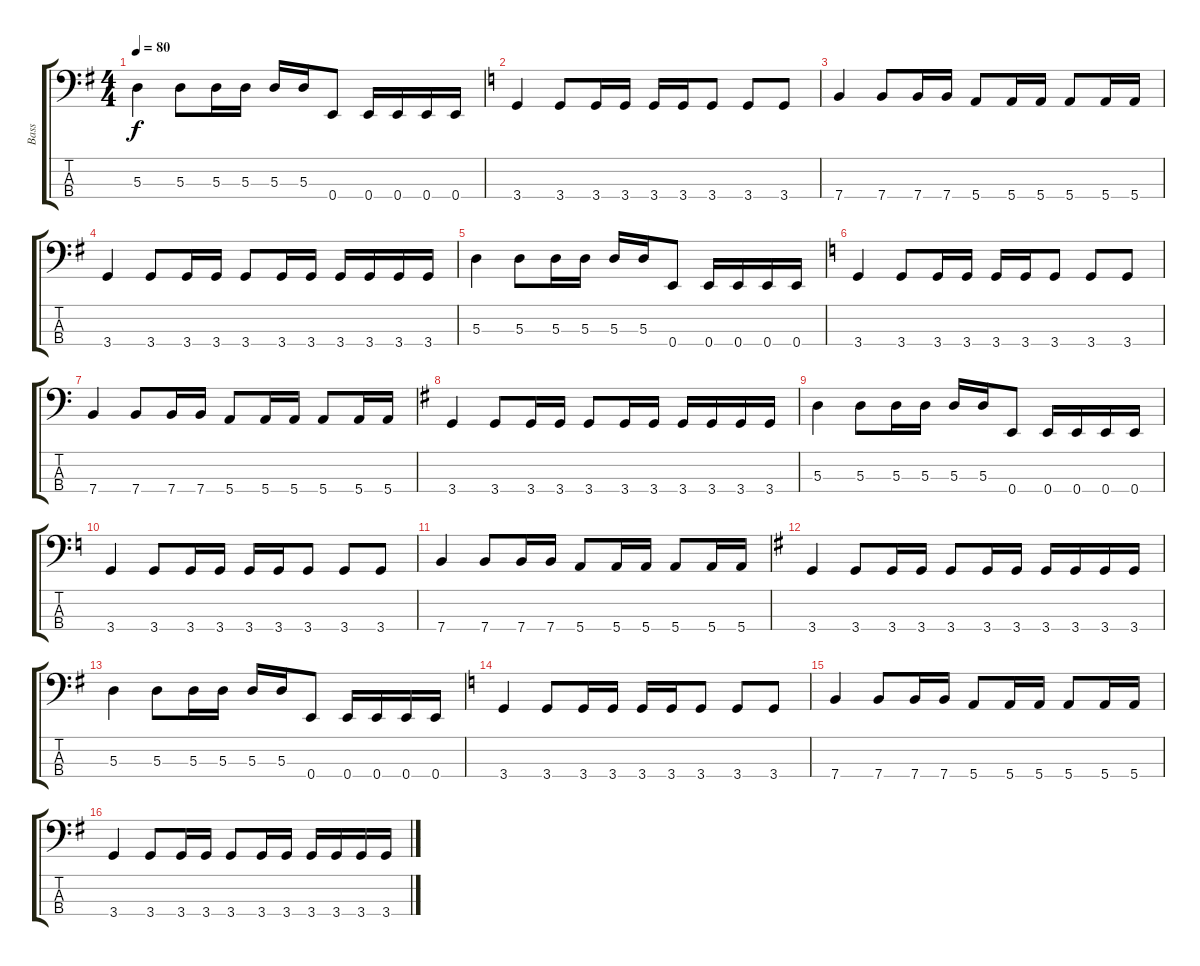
\track ("Bass" "Bass") {instrument electricbasspick}
\staff {score tabs}
\tuning (G2 D2 A1 E1) {hide}
\ts (4 4)
\tempo 80
\clef f4
\ks eminor
5.3.4{dy f} 5.3.8 5.3.16 5.3.16 5.3.16 5.3.16 0.4.8 0.4.16 0.4.16 0.4.16 0.4.16 |
\ks c
3.4.4 3.4.8 3.4.16 3.4.16 3.4.16 3.4.16 3.4.8 3.4.8 3.4.8 |
7.4.4 7.4.8 7.4.16 7.4.16 5.4.8 5.4.16 5.4.16 5.4.8 5.4.16 5.4.16 |
\ks eminor
3.4.4 3.4.8 3.4.16 3.4.16 3.4.8 3.4.16 3.4.16 3.4.16 3.4.16 3.4.16 3.4.16 |
5.3.4 5.3.8 5.3.16 5.3.16 5.3.16 5.3.16 0.4.8 0.4.16 0.4.16 0.4.16 0.4.16 |
\ks c
3.4.4 3.4.8 3.4.16 3.4.16 3.4.16 3.4.16 3.4.8 3.4.8 3.4.8 |
7.4.4 7.4.8 7.4.16 7.4.16 5.4.8 5.4.16 5.4.16 5.4.8 5.4.16 5.4.16 |
\ks eminor
3.4.4 3.4.8 3.4.16 3.4.16 3.4.8 3.4.16 3.4.16 3.4.16 3.4.16 3.4.16 3.4.16 |
5.3.4 5.3.8 5.3.16 5.3.16 5.3.16 5.3.16 0.4.8 0.4.16 0.4.16 0.4.16 0.4.16 |
\ks c
3.4.4 3.4.8 3.4.16 3.4.16 3.4.16 3.4.16 3.4.8 3.4.8 3.4.8 |
7.4.4 7.4.8 7.4.16 7.4.16 5.4.8 5.4.16 5.4.16 5.4.8 5.4.16 5.4.16 |
\ks eminor
3.4.4 3.4.8 3.4.16 3.4.16 3.4.8 3.4.16 3.4.16 3.4.16 3.4.16 3.4.16 3.4.16 |
5.3.4 5.3.8 5.3.16 5.3.16 5.3.16 5.3.16 0.4.8 0.4.16 0.4.16 0.4.16 0.4.16 |
\ks c
3.4.4 3.4.8 3.4.16 3.4.16 3.4.16 3.4.16 3.4.8 3.4.8 3.4.8 |
7.4.4 7.4.8 7.4.16 7.4.16 5.4.8 5.4.16 5.4.16 5.4.8 5.4.16 5.4.16 |
\ks eminor
3.4.4 3.4.8 3.4.16 3.4.16 3.4.8 3.4.16 3.4.16 3.4.16 3.4.16 3.4.16 3.4.16
